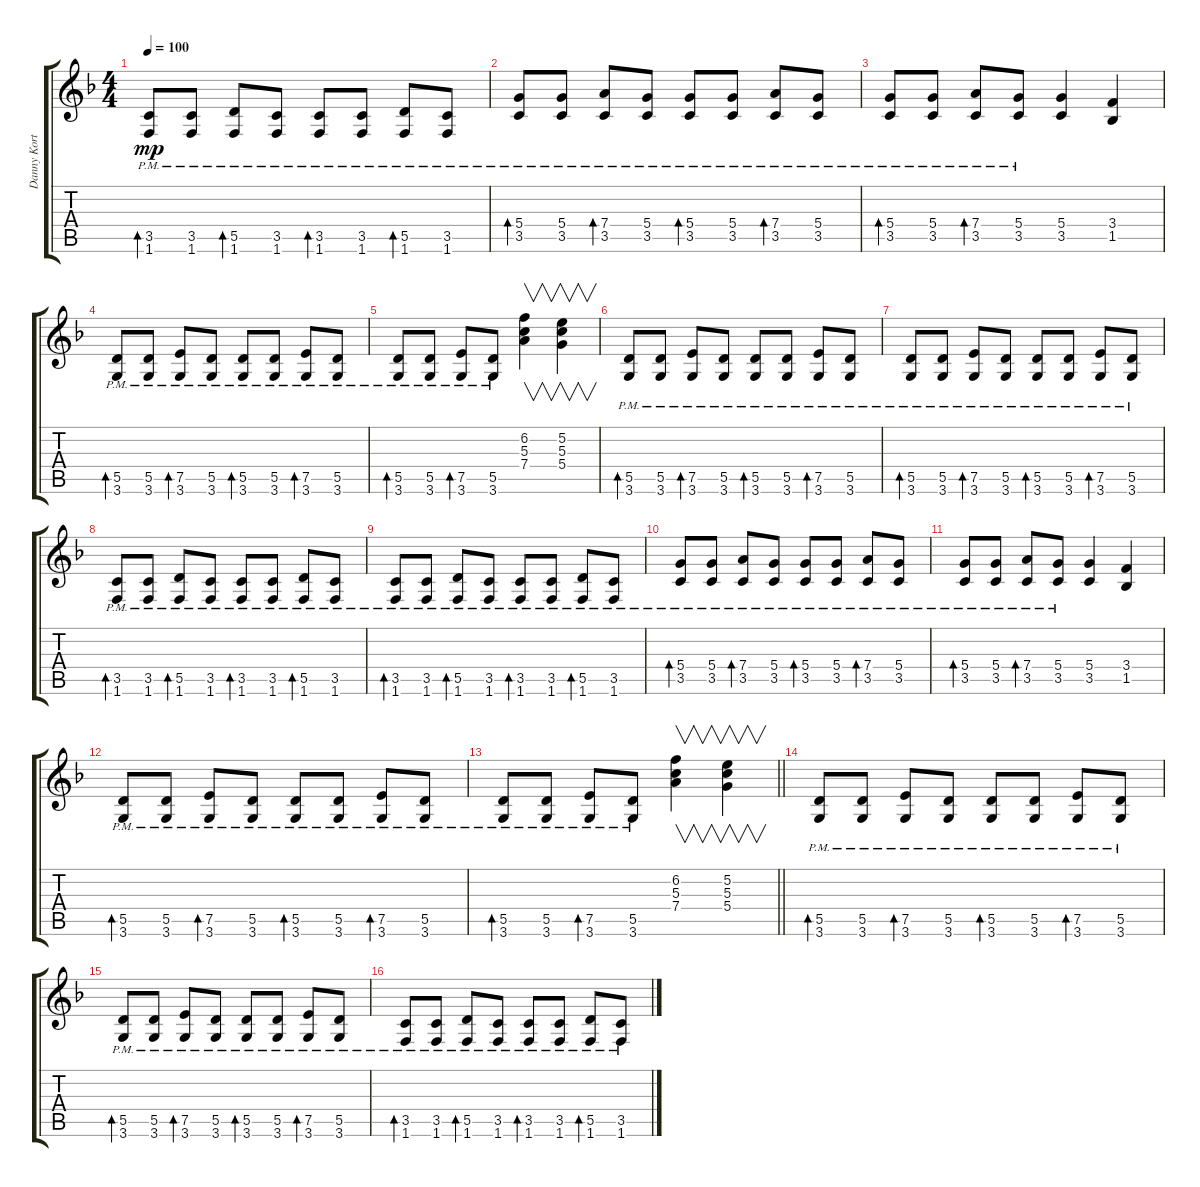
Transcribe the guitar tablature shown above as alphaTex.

\track ("Danny Kortchmar-2" "Danny Kort") {instrument distortionguitar}
\staff {score tabs}
\tuning (E4 B3 G3 D3 A2 E2) {hide}
\ts (4 4)
\tempo 100
\clef g2
\ks f
(3.5{pm} 1.6{pm}).8{bd 30 dy mp} (3.5{pm} 1.6{pm}).8 (5.5{pm} 1.6{pm}).8{bd 30} (3.5{pm} 1.6{pm}).8 (3.5{pm} 1.6{pm}).8{bd 30} (3.5{pm} 1.6{pm}).8 (5.5{pm} 1.6{pm}).8{bd 30} (3.5{pm} 1.6{pm}).8 |
(5.4{pm} 3.5{pm}).8{bd 30} (5.4{pm} 3.5{pm}).8 (7.4{pm} 3.5{pm}).8{bd 30} (5.4{pm} 3.5{pm}).8 (5.4{pm} 3.5{pm}).8{bd 30} (5.4{pm} 3.5{pm}).8 (7.4{pm} 3.5{pm}).8{bd 30} (5.4{pm} 3.5{pm}).8 |
(5.4{pm} 3.5{pm}).8{bd 30} (5.4{pm} 3.5{pm}).8 (7.4{pm} 3.5{pm}).8{bd 30} (5.4{pm} 3.5{pm}).8 (5.4 3.5).4 (3.4 1.5).4 |
(5.5{pm} 3.6{pm}).8{bd 30} (5.5{pm} 3.6{pm}).8 (7.5{pm} 3.6{pm}).8{bd 30} (5.5{pm} 3.6{pm}).8 (5.5{pm} 3.6{pm}).8{bd 30} (5.5{pm} 3.6{pm}).8 (7.5{pm} 3.6{pm}).8{bd 30} (5.5{pm} 3.6{pm}).8 |
(5.5{pm} 3.6{pm}).8{bd 30} (5.5{pm} 3.6{pm}).8 (7.5{pm} 3.6{pm}).8{bd 30} (5.5{pm} 3.6{pm}).8 (6.2 5.3 7.4).4{v} (5.2 5.3 5.4).4{v} |
(5.5{pm} 3.6{pm}).8{bd 30} (5.5{pm} 3.6{pm}).8 (7.5{pm} 3.6{pm}).8{bd 30} (5.5{pm} 3.6{pm}).8 (5.5{pm} 3.6{pm}).8{bd 30} (5.5{pm} 3.6{pm}).8 (7.5{pm} 3.6{pm}).8{bd 30} (5.5{pm} 3.6{pm}).8 |
(5.5{pm} 3.6{pm}).8{bd 30} (5.5{pm} 3.6{pm}).8 (7.5{pm} 3.6{pm}).8{bd 30} (5.5{pm} 3.6{pm}).8 (5.5{pm} 3.6{pm}).8{bd 30} (5.5{pm} 3.6{pm}).8 (7.5{pm} 3.6{pm}).8{bd 30} (5.5{pm} 3.6{pm}).8 |
(3.5{pm} 1.6{pm}).8{bd 30} (3.5{pm} 1.6{pm}).8 (5.5{pm} 1.6{pm}).8{bd 30} (3.5{pm} 1.6{pm}).8 (3.5{pm} 1.6{pm}).8{bd 30} (3.5{pm} 1.6{pm}).8 (5.5{pm} 1.6{pm}).8{bd 30} (3.5{pm} 1.6{pm}).8 |
(3.5{pm} 1.6{pm}).8{bd 30} (3.5{pm} 1.6{pm}).8 (5.5{pm} 1.6{pm}).8{bd 30} (3.5{pm} 1.6{pm}).8 (3.5{pm} 1.6{pm}).8{bd 30} (3.5{pm} 1.6{pm}).8 (5.5{pm} 1.6{pm}).8{bd 30} (3.5{pm} 1.6{pm}).8 |
(5.4{pm} 3.5{pm}).8{bd 30} (5.4{pm} 3.5{pm}).8 (7.4{pm} 3.5{pm}).8{bd 30} (5.4{pm} 3.5{pm}).8 (5.4{pm} 3.5{pm}).8{bd 30} (5.4{pm} 3.5{pm}).8 (7.4{pm} 3.5{pm}).8{bd 30} (5.4{pm} 3.5{pm}).8 |
(5.4{pm} 3.5{pm}).8{bd 30} (5.4{pm} 3.5{pm}).8 (7.4{pm} 3.5{pm}).8{bd 30} (5.4{pm} 3.5{pm}).8 (5.4 3.5).4 (3.4 1.5).4 |
(5.5{pm} 3.6{pm}).8{bd 30} (5.5{pm} 3.6{pm}).8 (7.5{pm} 3.6{pm}).8{bd 30} (5.5{pm} 3.6{pm}).8 (5.5{pm} 3.6{pm}).8{bd 30} (5.5{pm} 3.6{pm}).8 (7.5{pm} 3.6{pm}).8{bd 30} (5.5{pm} 3.6{pm}).8 |
\barLineRight lightlight
(5.5{pm} 3.6{pm}).8{bd 30} (5.5{pm} 3.6{pm}).8 (7.5{pm} 3.6{pm}).8{bd 30} (5.5{pm} 3.6{pm}).8 (6.2 5.3 7.4).4{v} (5.2 5.3 5.4).4{v} |
(5.5{pm} 3.6{pm}).8{bd 30} (5.5{pm} 3.6{pm}).8 (7.5{pm} 3.6{pm}).8{bd 30} (5.5{pm} 3.6{pm}).8 (5.5{pm} 3.6{pm}).8{bd 30} (5.5{pm} 3.6{pm}).8 (7.5{pm} 3.6{pm}).8{bd 30} (5.5{pm} 3.6{pm}).8 |
(5.5{pm} 3.6{pm}).8{bd 30} (5.5{pm} 3.6{pm}).8 (7.5{pm} 3.6{pm}).8{bd 30} (5.5{pm} 3.6{pm}).8 (5.5{pm} 3.6{pm}).8{bd 30} (5.5{pm} 3.6{pm}).8 (7.5{pm} 3.6{pm}).8{bd 30} (5.5{pm} 3.6{pm}).8 |
(3.5{pm} 1.6{pm}).8{bd 30} (3.5{pm} 1.6{pm}).8 (5.5{pm} 1.6{pm}).8{bd 30} (3.5{pm} 1.6{pm}).8 (3.5{pm} 1.6{pm}).8{bd 30} (3.5{pm} 1.6{pm}).8 (5.5{pm} 1.6{pm}).8{bd 30} (3.5{pm} 1.6{pm}).8
